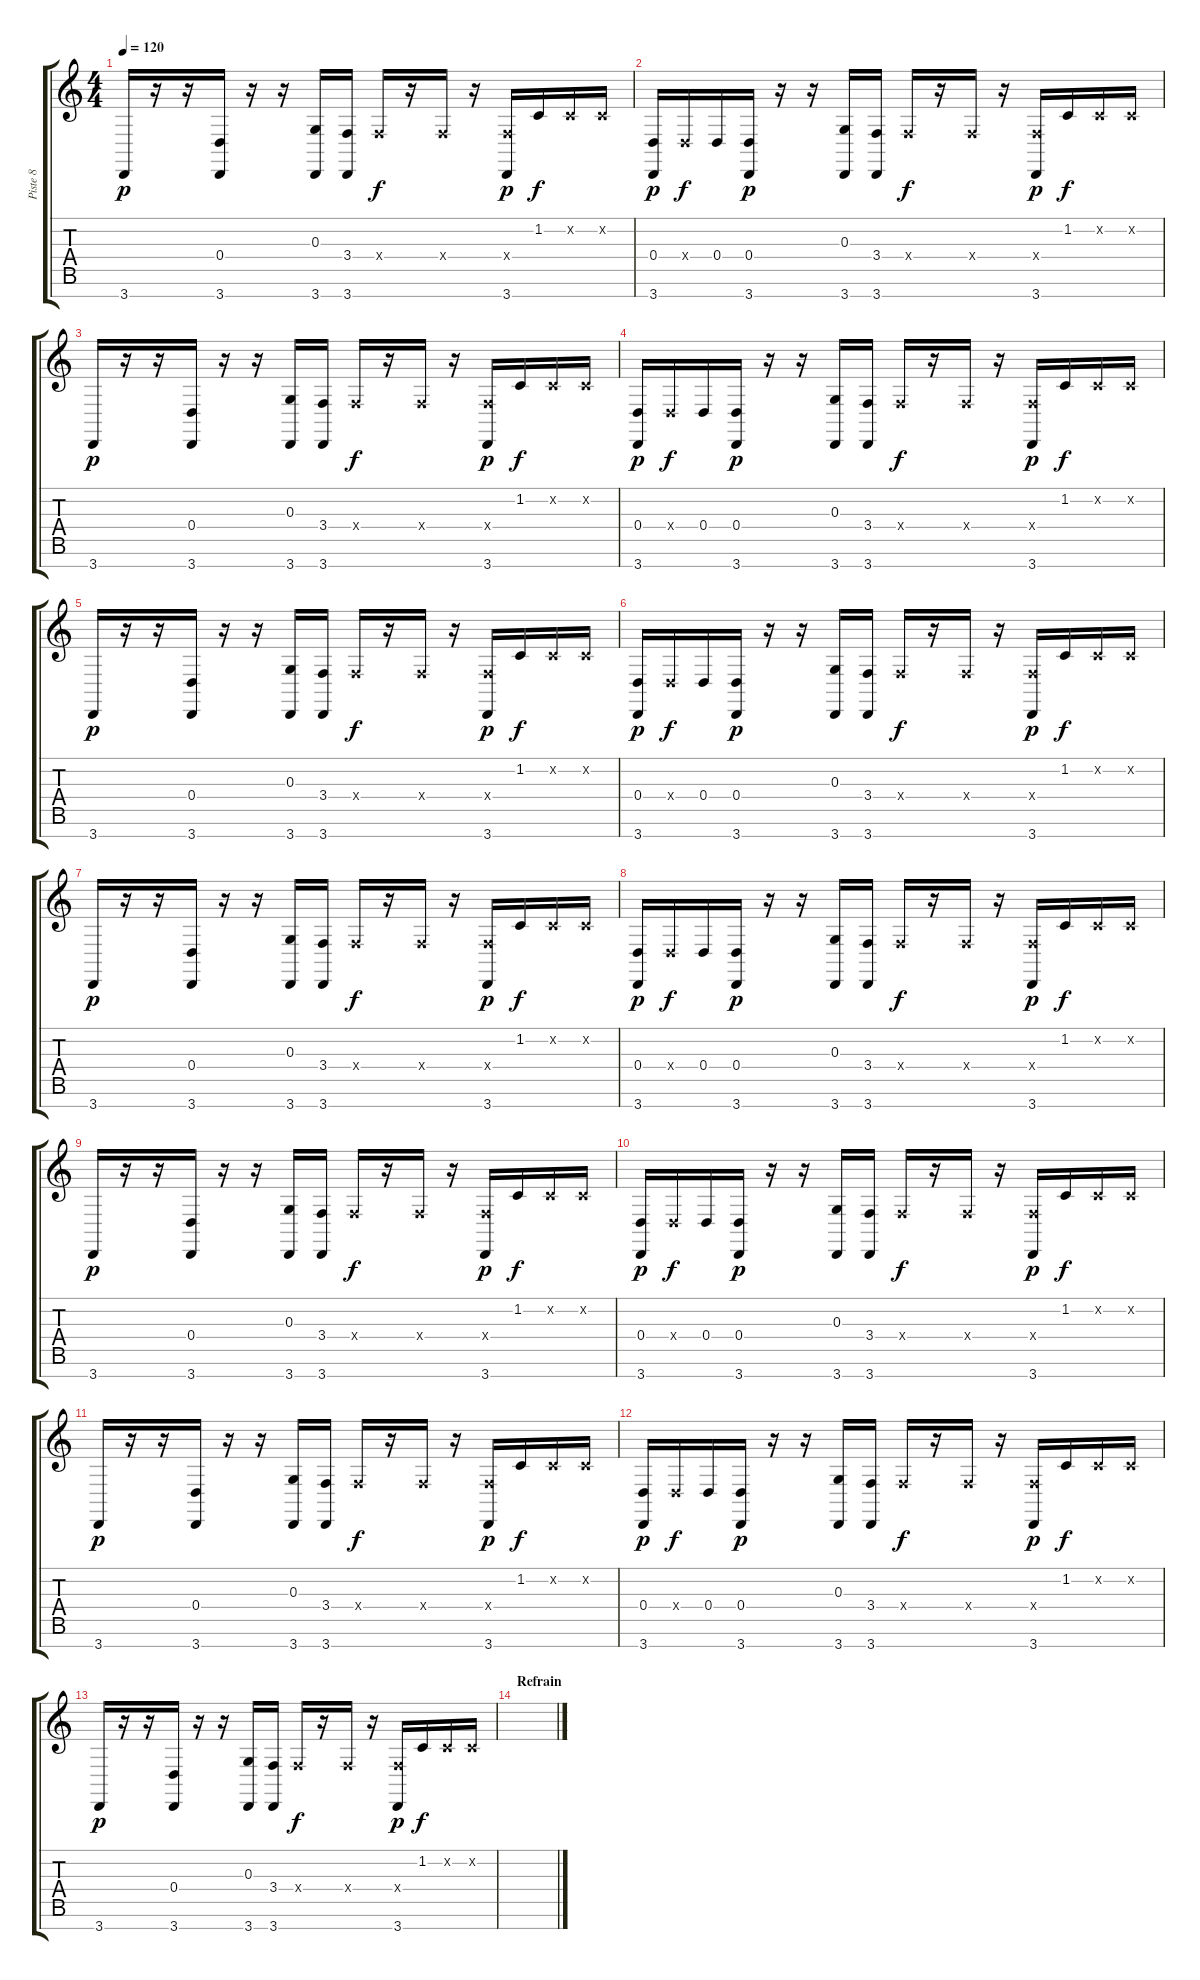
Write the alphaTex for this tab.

\track ("Piste 8" "Piste 8") {instrument lead8bassandlead}
\staff {score tabs}
\tuning (E4 B3 G3 D3 A2 E2 B1) {hide}
\ts (4 4)
\tempo 120
\clef g2
\ks c
3.7.16{dy p} r.16 r.16 (0.4 3.7).16 r.16 r.16 (0.3 3.7).16 (3.4 3.7).16 3.4{x}.16{dy f} r.16 3.4{x}.16 r.16 (3.4{x} 3.7).16{dy p} 1.2.16{dy f} 1.2{x}.16 1.2{x}.16 |
(0.4 3.7).16{dy p} 0.4{x}.16{dy f} 0.4.16 (0.4 3.7).16{dy p} r.16 r.16 (0.3 3.7).16 (3.4 3.7).16 3.4{x}.16{dy f} r.16 3.4{x}.16 r.16 (3.4{x} 3.7).16{dy p} 1.2.16{dy f} 1.2{x}.16 1.2{x}.16 |
3.7.16{dy p} r.16 r.16 (0.4 3.7).16 r.16 r.16 (0.3 3.7).16 (3.4 3.7).16 3.4{x}.16{dy f} r.16 3.4{x}.16 r.16 (3.4{x} 3.7).16{dy p} 1.2.16{dy f} 1.2{x}.16 1.2{x}.16 |
(0.4 3.7).16{dy p} 0.4{x}.16{dy f} 0.4.16 (0.4 3.7).16{dy p} r.16 r.16 (0.3 3.7).16 (3.4 3.7).16 3.4{x}.16{dy f} r.16 3.4{x}.16 r.16 (3.4{x} 3.7).16{dy p} 1.2.16{dy f} 1.2{x}.16 1.2{x}.16 |
3.7.16{dy p} r.16 r.16 (0.4 3.7).16 r.16 r.16 (0.3 3.7).16 (3.4 3.7).16 3.4{x}.16{dy f} r.16 3.4{x}.16 r.16 (3.4{x} 3.7).16{dy p} 1.2.16{dy f} 1.2{x}.16 1.2{x}.16 |
(0.4 3.7).16{dy p} 0.4{x}.16{dy f} 0.4.16 (0.4 3.7).16{dy p} r.16 r.16 (0.3 3.7).16 (3.4 3.7).16 3.4{x}.16{dy f} r.16 3.4{x}.16 r.16 (3.4{x} 3.7).16{dy p} 1.2.16{dy f} 1.2{x}.16 1.2{x}.16 |
3.7.16{dy p} r.16 r.16 (0.4 3.7).16 r.16 r.16 (0.3 3.7).16 (3.4 3.7).16 3.4{x}.16{dy f} r.16 3.4{x}.16 r.16 (3.4{x} 3.7).16{dy p} 1.2.16{dy f} 1.2{x}.16 1.2{x}.16 |
(0.4 3.7).16{dy p} 0.4{x}.16{dy f} 0.4.16 (0.4 3.7).16{dy p} r.16 r.16 (0.3 3.7).16 (3.4 3.7).16 3.4{x}.16{dy f} r.16 3.4{x}.16 r.16 (3.4{x} 3.7).16{dy p} 1.2.16{dy f} 1.2{x}.16 1.2{x}.16 |
3.7.16{dy p} r.16 r.16 (0.4 3.7).16 r.16 r.16 (0.3 3.7).16 (3.4 3.7).16 3.4{x}.16{dy f} r.16 3.4{x}.16 r.16 (3.4{x} 3.7).16{dy p} 1.2.16{dy f} 1.2{x}.16 1.2{x}.16 |
(0.4 3.7).16{dy p} 0.4{x}.16{dy f} 0.4.16 (0.4 3.7).16{dy p} r.16 r.16 (0.3 3.7).16 (3.4 3.7).16 3.4{x}.16{dy f} r.16 3.4{x}.16 r.16 (3.4{x} 3.7).16{dy p} 1.2.16{dy f} 1.2{x}.16 1.2{x}.16 |
3.7.16{dy p} r.16 r.16 (0.4 3.7).16 r.16 r.16 (0.3 3.7).16 (3.4 3.7).16 3.4{x}.16{dy f} r.16 3.4{x}.16 r.16 (3.4{x} 3.7).16{dy p} 1.2.16{dy f} 1.2{x}.16 1.2{x}.16 |
(0.4 3.7).16{dy p} 0.4{x}.16{dy f} 0.4.16 (0.4 3.7).16{dy p} r.16 r.16 (0.3 3.7).16 (3.4 3.7).16 3.4{x}.16{dy f} r.16 3.4{x}.16 r.16 (3.4{x} 3.7).16{dy p} 1.2.16{dy f} 1.2{x}.16 1.2{x}.16 |
3.7.16{dy p} r.16 r.16 (0.4 3.7).16 r.16 r.16 (0.3 3.7).16 (3.4 3.7).16 3.4{x}.16{dy f} r.16 3.4{x}.16 r.16 (3.4{x} 3.7).16{dy p} 1.2.16{dy f} 1.2{x}.16 1.2{x}.16 |
\section ("" "Refrain")
